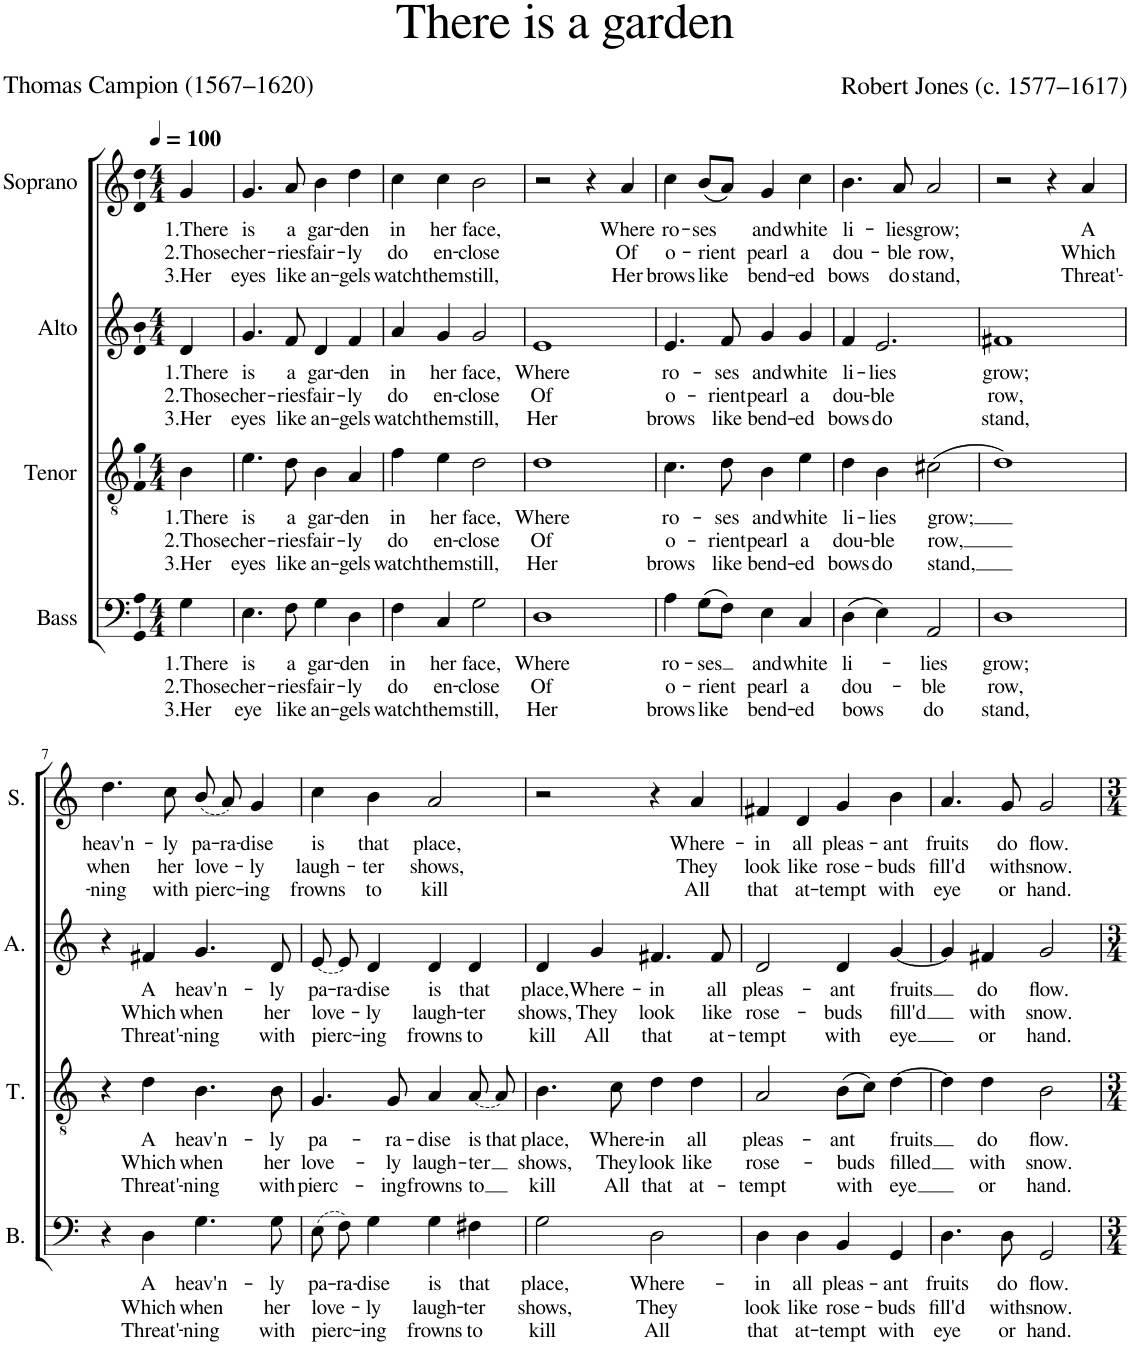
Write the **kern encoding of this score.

**kern	**text	**text	**text	**kern	**text	**text	**text	**kern	**text	**text	**text	**kern	**text	**text	**text
*part4	*part4	*part4	*part4	*part3	*part3	*part3	*part3	*part2	*part2	*part2	*part2	*part1	*part1	*part1	*part1
*staff4	*staff4	*staff4	*staff4	*staff3	*staff3	*staff3	*staff3	*staff2	*staff2	*staff2	*staff2	*staff1	*staff1	*staff1	*staff1
*I"Bass	*	*	*	*I"Tenor	*	*	*	*I"Alto	*	*	*	*I"Soprano	*	*	*
*I'B.	*	*	*	*I'T.	*	*	*	*I'A.	*	*	*	*I'S.	*	*	*
*clefF4	*	*	*	*clefGv2	*	*	*	*clefG2	*	*	*	*clefG2	*	*	*
*k[]	*	*	*	*k[]	*	*	*	*k[]	*	*	*	*k[]	*	*	*
*M4/4	*	*	*	*M4/4	*	*	*	*M4/4	*	*	*	*M4/4	*	*	*
*MM100	*	*	*	*MM100	*	*	*	*MM100	*	*	*	*MM100	*	*	*
=	=	=	=	=	=	=	=	=	=	=	=	=	=	=	=
!	!LO:LY:b	!LO:LY:b	!LO:LY:b	!	!LO:LY:b	!LO:LY:b	!LO:LY:b	!	!LO:LY:b	!LO:LY:b	!LO:LY:b	!	!LO:LY:b	!LO:LY:b	!LO:LY:b
4G\	1.There	2.Those	3.Her	4B\	1.There	2.Those	3.Her	4d/	1.There	2.Those	3.Her	4g/	1.There	2.Those	3.Her
=1	=1	=1	=1	=1	=1	=1	=1	=1	=1	=1	=1	=1	=1	=1	=1
!	!LO:LY:b	!LO:LY:b	!LO:LY:b	!	!LO:LY:b	!LO:LY:b	!LO:LY:b	!	!LO:LY:b	!LO:LY:b	!LO:LY:b	!	!LO:LY:b	!LO:LY:b	!LO:LY:b
4.E\	is	cher-	eye	4.e\	is	cher-	eyes	4.g/	is	cher-	eyes	4.g/	is	cher-	eyes
!	!LO:LY:b	!LO:LY:b	!LO:LY:b	!	!LO:LY:b	!LO:LY:b	!LO:LY:b	!	!LO:LY:b	!LO:LY:b	!LO:LY:b	!	!LO:LY:b	!LO:LY:b	!LO:LY:b
8F\	a	-ries	like	8d\	a	-ries	like	8f/	a	-ries	like	8a/	a	-ries	like
!	!LO:LY:b	!LO:LY:b	!LO:LY:b	!	!LO:LY:b	!LO:LY:b	!LO:LY:b	!	!LO:LY:b	!LO:LY:b	!LO:LY:b	!	!LO:LY:b	!LO:LY:b	!LO:LY:b
4G\	gar-	fair-	an-	4B\	gar-	fair-	an-	4d/	gar-	fair-	an-	4b\	gar-	fair-	an-
!	!LO:LY:b	!LO:LY:b	!LO:LY:b	!	!LO:LY:b	!LO:LY:b	!LO:LY:b	!	!LO:LY:b	!LO:LY:b	!LO:LY:b	!	!LO:LY:b	!LO:LY:b	!LO:LY:b
4D\	-den	-ly	-gels	4A/	-den	-ly	-gels	4f/	-den	-ly	-gels	4dd\	-den	-ly	-gels
=2	=2	=2	=2	=2	=2	=2	=2	=2	=2	=2	=2	=2	=2	=2	=2
!	!LO:LY:b	!LO:LY:b	!LO:LY:b	!	!LO:LY:b	!LO:LY:b	!LO:LY:b	!	!LO:LY:b	!LO:LY:b	!LO:LY:b	!	!LO:LY:b	!LO:LY:b	!LO:LY:b
4F\	in	do	watch	4f\	in	do	watch	4a/	in	do	watch	4cc\	in	do	watch
!	!LO:LY:b	!LO:LY:b	!LO:LY:b	!	!LO:LY:b	!LO:LY:b	!LO:LY:b	!	!LO:LY:b	!LO:LY:b	!LO:LY:b	!	!LO:LY:b	!LO:LY:b	!LO:LY:b
4C/	her	en-	them	4e\	her	en-	them	4g/	her	en-	them	4cc\	her	en-	them
!	!LO:LY:b	!LO:LY:b	!LO:LY:b	!	!LO:LY:b	!LO:LY:b	!LO:LY:b	!	!LO:LY:b	!LO:LY:b	!LO:LY:b	!	!LO:LY:b	!LO:LY:b	!LO:LY:b
2G\	face,	-close	still,	2d\	face,	-close	still,	2g/	face,	-close	still,	2b\	face,	-close	still,
=3	=3	=3	=3	=3	=3	=3	=3	=3	=3	=3	=3	=3	=3	=3	=3
!	!LO:LY:b	!LO:LY:b	!LO:LY:b	!	!LO:LY:b	!LO:LY:b	!LO:LY:b	!	!LO:LY:b	!LO:LY:b	!LO:LY:b	!	!	!	!
1D	Where	Of	Her	1d	Where	Of	Her	1e	Where	Of	Her	2r	.	.	.
.	.	.	.	.	.	.	.	.	.	.	.	4r	.	.	.
!	!	!	!	!	!	!	!	!	!	!	!	!	!LO:LY:b	!LO:LY:b	!LO:LY:b
.	.	.	.	.	.	.	.	.	.	.	.	4a/	Where	Of	Her
=4	=4	=4	=4	=4	=4	=4	=4	=4	=4	=4	=4	=4	=4	=4	=4
!	!LO:LY:b	!LO:LY:b	!LO:LY:b	!	!LO:LY:b	!LO:LY:b	!LO:LY:b	!	!LO:LY:b	!LO:LY:b	!LO:LY:b	!	!LO:LY:b	!LO:LY:b	!LO:LY:b
4A\	ro-	o-	brows	4.c\	ro-	o-	brows	4.e/	ro-	o-	brows	4cc\	ro-	o-	brows
!	!LO:LY:b	!LO:LY:b	!LO:LY:b	!	!	!	!	!	!	!	!	!	!LO:LY:b	!LO:LY:b	!LO:LY:b
(8G\L	-ses	-rient	like	.	.	.	.	.	.	.	.	(8b/L	-ses	-rient	like
!	!	!	!	!	!LO:LY:b	!LO:LY:b	!LO:LY:b	!	!LO:LY:b	!LO:LY:b	!LO:LY:b	!	!	!	!
8F\J)	.	.	.	8d\	-ses	-rient	like	8f/	-ses	-rient	like	8a/J)	.	.	.
!	!LO:LY:b	!LO:LY:b	!LO:LY:b	!	!LO:LY:b	!LO:LY:b	!LO:LY:b	!	!LO:LY:b	!LO:LY:b	!LO:LY:b	!	!LO:LY:b	!LO:LY:b	!LO:LY:b
4E\	and	pearl	bend-	4B\	and	pearl	bend-	4g/	and	pearl	bend-	4g/	and	pearl	bend-
!	!LO:LY:b	!LO:LY:b	!LO:LY:b	!	!LO:LY:b	!LO:LY:b	!LO:LY:b	!	!LO:LY:b	!LO:LY:b	!LO:LY:b	!	!LO:LY:b	!LO:LY:b	!LO:LY:b
4C/	white	a	-ed	4e\	white	a	-ed	4g/	white	a	-ed	4cc\	white	a	-ed
=5	=5	=5	=5	=5	=5	=5	=5	=5	=5	=5	=5	=5	=5	=5	=5
!	!LO:LY:b	!LO:LY:b	!LO:LY:b	!	!LO:LY:b	!LO:LY:b	!LO:LY:b	!	!LO:LY:b	!LO:LY:b	!LO:LY:b	!	!LO:LY:b	!LO:LY:b	!LO:LY:b
(4D\	li-	dou-	bows	4d\	li-	dou-	bows	4f/	li-	dou-	bows	4.b\	li-	dou-	bows
!	!	!	!	!	!LO:LY:b	!LO:LY:b	!LO:LY:b	!	!LO:LY:b	!LO:LY:b	!LO:LY:b	!	!	!	!
4E\)	.	.	.	4B\	-lies	-ble	do	2.e/	-lies	-ble	do	.	.	.	.
!	!	!	!	!	!	!	!	!	!	!	!	!	!LO:LY:b	!LO:LY:b	!LO:LY:b
.	.	.	.	.	.	.	.	.	.	.	.	8a/	-lies	-ble	do
!	!LO:LY:b	!LO:LY:b	!LO:LY:b	!	!LO:LY:b	!LO:LY:b	!LO:LY:b	!	!	!	!	!	!LO:LY:b	!LO:LY:b	!LO:LY:b
2AA/	-lies	-ble	do	(2c#X\	grow;	row,	stand,	.	.	.	.	2a/	grow;	row,	stand,
=6	=6	=6	=6	=6	=6	=6	=6	=6	=6	=6	=6	=6	=6	=6	=6
!	!LO:LY:b	!LO:LY:b	!LO:LY:b	!	!	!	!	!	!LO:LY:b	!LO:LY:b	!LO:LY:b	!	!	!	!
1D	grow;	row,	stand,	1d)	.	.	.	1f#X	grow;	row,	stand,	2r	.	.	.
.	.	.	.	.	.	.	.	.	.	.	.	4r	.	.	.
!	!	!	!	!	!	!	!	!	!	!	!	!	!LO:LY:b	!LO:LY:b	!LO:LY:b
.	.	.	.	.	.	.	.	.	.	.	.	4a/	A	Which	Threat'-
!!LO:LB:g=z
=7	=7	=7	=7	=7	=7	=7	=7	=7	=7	=7	=7	=7	=7	=7	=7
!	!	!	!	!	!	!	!	!	!	!	!	!	!LO:LY:b	!LO:LY:b	!LO:LY:b
4r	.	.	.	4r	.	.	.	4r	.	.	.	4.dd\	heav'n-	when	-ning
!	!LO:LY:b	!LO:LY:b	!LO:LY:b	!	!LO:LY:b	!LO:LY:b	!LO:LY:b	!	!LO:LY:b	!LO:LY:b	!LO:LY:b	!	!	!	!
4D\	A	Which	Threat'-	4d\	A	Which	Threat'-	4f#X/	A	Which	Threat'-	.	.	.	.
!	!	!	!	!	!	!	!	!	!	!	!	!	!LO:LY:b	!LO:LY:b	!LO:LY:b
.	.	.	.	.	.	.	.	.	.	.	.	8cc\	-ly	her	with
!	!LO:LY:b	!LO:LY:b	!LO:LY:b	!	!LO:LY:b	!LO:LY:b	!LO:LY:b	!	!LO:LY:b	!LO:LY:b	!LO:LY:b	!	!LO:LY:b	!LO:LY:b	!LO:LY:b
4.G\	heav'n-	when	-ning	4.B\	heav'n-	when	-ning	4.g/	heav'n-	when	-ning	(8b/	pa-	love-	pierc-
!	!	!	!	!	!	!	!	!	!	!	!	!	!LO:LY:b	!	!
.	.	.	.	.	.	.	.	.	.	.	.	8a/)	-ra-	.	.
!	!	!	!	!	!	!	!	!	!	!	!	!	!LO:LY:b	!LO:LY:b	!LO:LY:b
.	.	.	.	.	.	.	.	.	.	.	.	4g/	-dise	-ly	-ing
!	!LO:LY:b	!LO:LY:b	!LO:LY:b	!	!LO:LY:b	!LO:LY:b	!LO:LY:b	!	!LO:LY:b	!LO:LY:b	!LO:LY:b	!	!	!	!
8G\	-ly	her	with	8B\	-ly	her	with	8d/	-ly	her	with	.	.	.	.
=8	=8	=8	=8	=8	=8	=8	=8	=8	=8	=8	=8	=8	=8	=8	=8
!	!LO:LY:b	!LO:LY:b	!LO:LY:b	!	!LO:LY:b	!LO:LY:b	!LO:LY:b	!LO:T:dash	!LO:LY:b	!LO:LY:b	!LO:LY:b	!	!LO:LY:b	!LO:LY:b	!LO:LY:b
(8E\	pa-	love-	pierc-	4.G/	pa-	love-	pierc-	[8e/L	pa-	love-	pierc-	4cc\	is	laugh-	frowns
!	!LO:LY:b	!	!	!	!	!	!	!	!LO:LY:b	!	!	!	!	!	!
8F\)	-ra-	.	.	.	.	.	.	8e/J]	-ra-	.	.	.	.	.	.
!	!LO:LY:b	!LO:LY:b	!LO:LY:b	!	!	!	!	!	!LO:LY:b	!LO:LY:b	!LO:LY:b	!	!LO:LY:b	!LO:LY:b	!LO:LY:b
4G\	-dise	-ly	-ing	.	.	.	.	4d/	-dise	-ly	-ing	4b\	that	-ter	to
!	!	!	!	!	!LO:LY:b	!LO:LY:b	!LO:LY:b	!	!	!	!	!	!	!	!
.	.	.	.	8G/	-ra-	-ly	-ing	.	.	.	.	.	.	.	.
!	!LO:LY:b	!LO:LY:b	!LO:LY:b	!	!LO:LY:b	!LO:LY:b	!LO:LY:b	!	!LO:LY:b	!LO:LY:b	!LO:LY:b	!	!LO:LY:b	!LO:LY:b	!LO:LY:b
4G\	is	laugh-	frowns	4A/	-dise	laugh-	frowns	4d/	is	laugh-	frowns	2a/	place,	shows,	kill
!	!LO:LY:b	!LO:LY:b	!LO:LY:b	!LO:T:dash	!LO:LY:b	!LO:LY:b	!LO:LY:b	!	!LO:LY:b	!LO:LY:b	!LO:LY:b	!	!	!	!
4F#X\	that	-ter	to	[8A/	is	-ter	to	4d/	that	-ter	to	.	.	.	.
!	!	!	!	!	!LO:LY:b	!	!	!	!	!	!	!	!	!	!
.	.	.	.	8A/]	that	.	.	.	.	.	.	.	.	.	.
=9	=9	=9	=9	=9	=9	=9	=9	=9	=9	=9	=9	=9	=9	=9	=9
!	!LO:LY:b	!LO:LY:b	!LO:LY:b	!	!LO:LY:b	!LO:LY:b	!LO:LY:b	!	!LO:LY:b	!LO:LY:b	!LO:LY:b	!	!	!	!
2G\	place,	shows,	kill	4.B\	place,	shows,	kill	4d/	place,	shows,	kill	2r	.	.	.
!	!	!	!	!	!	!	!	!	!LO:LY:b	!LO:LY:b	!LO:LY:b	!	!	!	!
.	.	.	.	.	.	.	.	4g/	Where-	They	All	.	.	.	.
!	!	!	!	!	!LO:LY:b	!LO:LY:b	!LO:LY:b	!	!	!	!	!	!	!	!
.	.	.	.	8c\	Where-	They	All	.	.	.	.	.	.	.	.
!	!LO:LY:b	!LO:LY:b	!LO:LY:b	!	!LO:LY:b	!LO:LY:b	!LO:LY:b	!	!LO:LY:b	!LO:LY:b	!LO:LY:b	!	!	!	!
2D\	Where-	They	All	4d\	-in	look	that	4.f#X/	-in	look	that	4r	.	.	.
!	!	!	!	!	!LO:LY:b	!LO:LY:b	!LO:LY:b	!	!	!	!	!	!LO:LY:b	!LO:LY:b	!LO:LY:b
.	.	.	.	4d\	all	like	at-	.	.	.	.	4a/	Where-	They	All
!	!	!	!	!	!	!	!	!	!LO:LY:b	!LO:LY:b	!LO:LY:b	!	!	!	!
.	.	.	.	.	.	.	.	8f#/	all	like	at-	.	.	.	.
=10	=10	=10	=10	=10	=10	=10	=10	=10	=10	=10	=10	=10	=10	=10	=10
!	!LO:LY:b	!LO:LY:b	!LO:LY:b	!	!LO:LY:b	!LO:LY:b	!LO:LY:b	!	!LO:LY:b	!LO:LY:b	!LO:LY:b	!	!LO:LY:b	!LO:LY:b	!LO:LY:b
4D\	-in	look	that	2A/	pleas-	rose-	-tempt	2d/	pleas-	rose-	-tempt	4f#X/	-in	look	that
!	!LO:LY:b	!LO:LY:b	!LO:LY:b	!	!	!	!	!	!	!	!	!	!LO:LY:b	!LO:LY:b	!LO:LY:b
4D\	all	like	at-	.	.	.	.	.	.	.	.	4d/	all	like	at-
!	!LO:LY:b	!LO:LY:b	!LO:LY:b	!	!LO:LY:b	!LO:LY:b	!LO:LY:b	!	!LO:LY:b	!LO:LY:b	!LO:LY:b	!	!LO:LY:b	!LO:LY:b	!LO:LY:b
4BB/	pleas-	rose-	-tempt	(8B\L	-ant	-buds	with	4d/	-ant	-buds	with	4g/	pleas-	rose-	-tempt
.	.	.	.	8c\J)	.	.	.	.	.	.	.	.	.	.	.
!	!LO:LY:b	!LO:LY:b	!LO:LY:b	!	!LO:LY:b	!LO:LY:b	!LO:LY:b	!	!LO:LY:b	!LO:LY:b	!LO:LY:b	!	!LO:LY:b	!LO:LY:b	!LO:LY:b
4GG/	-ant	-buds	with	[4d\	fruits	filled	eye	[4g/	fruits	fill'd	eye	4b\	-ant	-buds	with
=11	=11	=11	=11	=11	=11	=11	=11	=11	=11	=11	=11	=11	=11	=11	=11
!	!LO:LY:b	!LO:LY:b	!LO:LY:b	!	!	!	!	!	!	!	!	!	!LO:LY:b	!LO:LY:b	!LO:LY:b
4.D\	fruits	fill'd	eye	4d\]	.	.	.	4g/]	.	.	.	4.a/	fruits	fill'd	eye
!	!	!	!	!	!LO:LY:b	!LO:LY:b	!LO:LY:b	!	!LO:LY:b	!LO:LY:b	!LO:LY:b	!	!	!	!
.	.	.	.	4d\	do	with	or	4f#X/	do	with	or	.	.	.	.
!	!LO:LY:b	!LO:LY:b	!LO:LY:b	!	!	!	!	!	!	!	!	!	!LO:LY:b	!LO:LY:b	!LO:LY:b
8D\	do	with	or	.	.	.	.	.	.	.	.	8g/	do	with	or
!	!LO:LY:b	!LO:LY:b	!LO:LY:b	!	!LO:LY:b	!LO:LY:b	!LO:LY:b	!	!LO:LY:b	!LO:LY:b	!LO:LY:b	!	!LO:LY:b	!LO:LY:b	!LO:LY:b
2GG/	flow.	snow.	hand.	2B\	flow.	snow.	hand.	2g/	flow.	snow.	hand.	2g/	flow.	snow.	hand.
=	=	=	=	=	=	=	=	=	=	=	=	=	=	=	=
*-	*-	*-	*-	*-	*-	*-	*-	*-	*-	*-	*-	*-	*-	*-	*-
